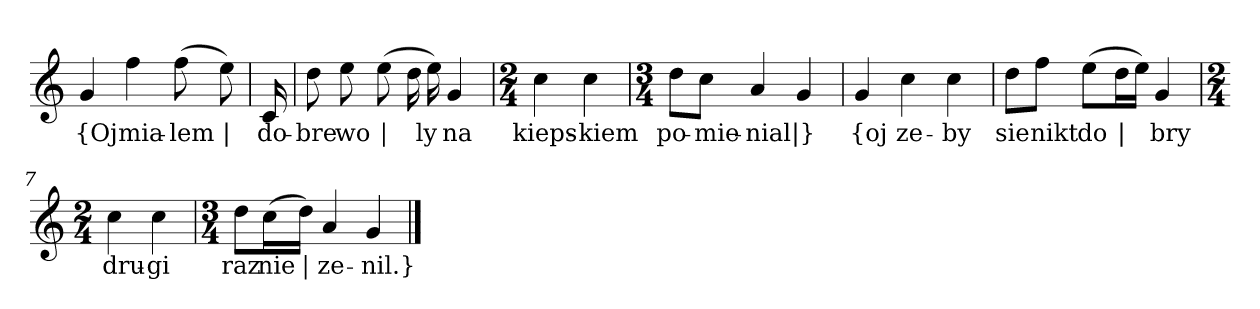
**kern	**text
*part1	*part1
*staff1	*staff1
*clefG2	*
*k[]	*
*C:	*
=	=
4g	{Oj
4ff	mia-
(8ff	-lem
8ee)	|
=1y	=1y
16c	do-
=2	=2
8dd	-bre
8ee	wo
(8ee	|
16dd	--
16ee)	-ly
4g	na
=3	=3
*M2/4	*
4cc	kieps-
4cc	-kiem
=4	=4
*M3/4	*
8dd\L	po-
8cc\J	-mie-
4a	-nial
4g	|}
=5y	=5y
4g	{oj
4cc	ze-
4cc	-by
=6	=6
8dd\L	sie
8ff\J	nikt
(8ee\L	do
16dd\L	|
16ee\JJ)	--
4g	-bry
=7	=7
*M2/4	*
4cc	dru-
4cc	-gi
=8	=8
*M3/4	*
8dd\L	raz
(16cc\L	nie
16dd\JJ)	|
4a	ze-
4g	-nil.}
==	==
*-	*-
